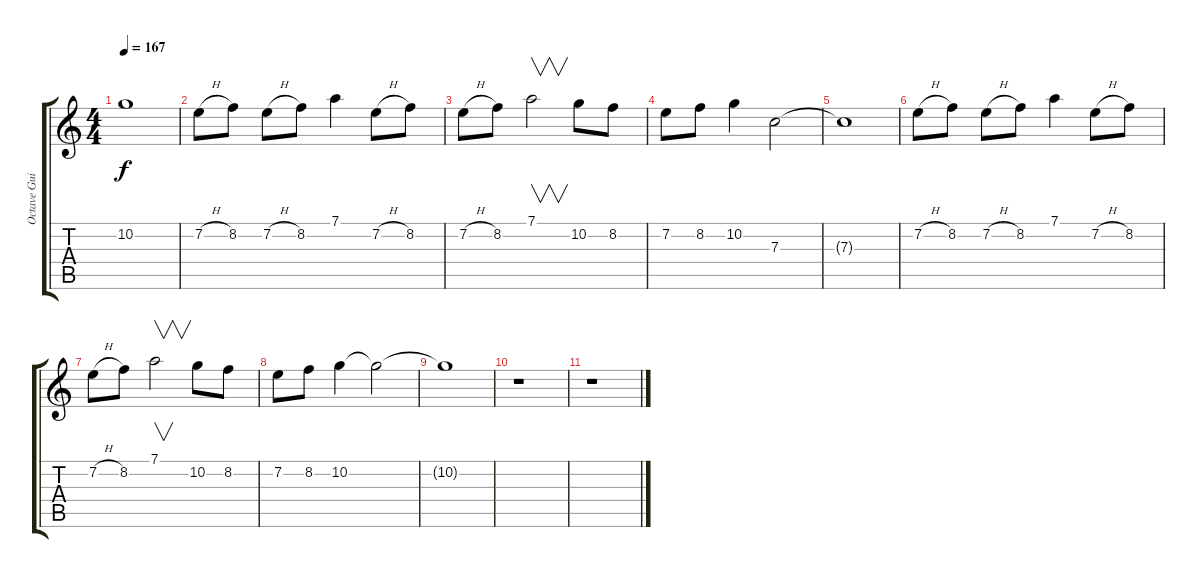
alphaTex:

\track ("Octave Guitar " "Octave Gui") {instrument overdrivenguitar}
\staff {score tabs}
\tuning (D4 A3 F3 C3 G2 D2) {hide}
\ts (4 4)
\tempo 167
\clef g2
\ks c
10.2{t}.1{dy f} |
7.2{h}.8 8.2.8 7.2{h}.8 8.2.8 7.1.4 7.2{h}.8 8.2.8 |
7.2{h}.8 8.2.8 7.1.2{v} 10.2.8 8.2.8 |
7.2.8 8.2.8 10.2.4 7.3.2 |
7.3{t}.1 |
7.2{h}.8 8.2.8 7.2{h}.8 8.2.8 7.1.4 7.2{h}.8 8.2.8 |
7.2{h}.8 8.2.8 7.1.2{v} 10.2.8 8.2.8 |
7.2.8 8.2.8 10.2.4 10.2{t}.2 |
10.2{t}.1 |
r.1 |
r.1
